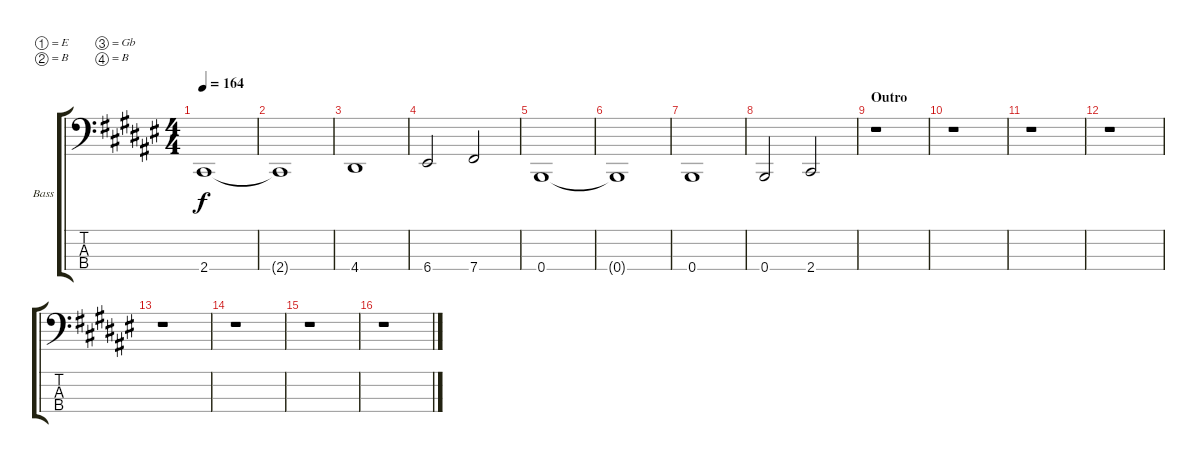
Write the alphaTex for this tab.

\defaultSystemsLayout 4
\bracketExtendMode groupsimilarinstruments
\firstSystemTrackNameOrientation horizontal
\otherSystemsTrackNameOrientation horizontal
\track ("Bass" "Bass") {instrument electricbassfinger}
\staff {score tabs}
\tuning (E2 B1 Gb1 B0)
\ts (4 4)
\tempo 164
\clef f4
\scale
0.333333
\ks f#
2.4.1{dy f} |
\scale
0.333333 2.4{t}.1 |
\scale
0.333333 4.4.1 |
\scale
0.333333 6.4.2 7.4.2 |
\scale
0.333333 0.4.1 |
\scale
0.333333 0.4{t}.1 |
\scale
0.333333 0.4.1 |
\scale
0.333333 0.4.2 2.4.2 |
\section ("" "Outro")
\scale
0.333333 r.1 |
\scale
0.333333 r.1 |
\scale
0.333333 r.1 |
\scale
0.333333 r.1 |
\scale
0.333333 r.1 |
\scale
0.333333 r.1 |
\scale
0.333333 r.1 |
\scale
0.333333 r.1
